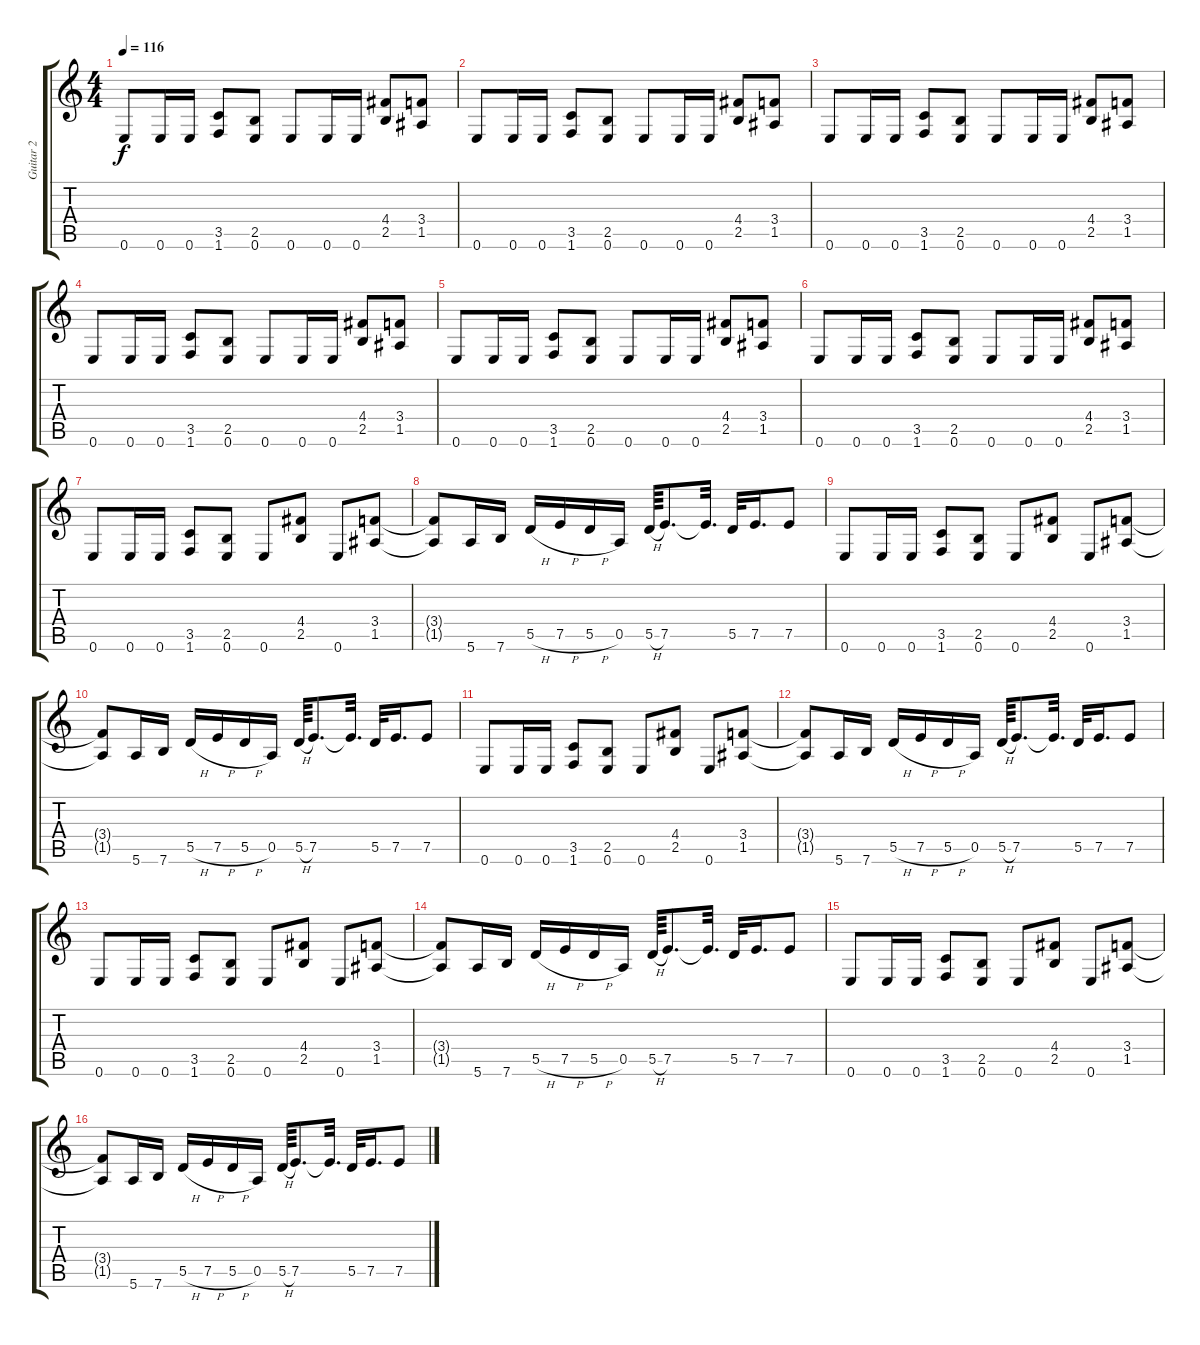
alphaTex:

\track ("Guitar 2" "Guitar 2") {instrument distortionguitar}
\staff {score tabs}
\tuning (E4 B3 G3 D3 A2 E2) {hide}
\ts (4 4)
\tempo 116
\clef g2
\ks c
0.6.8{dy f} 0.6.16 0.6.16 (3.5 1.6).8 (2.5 0.6).8 0.6.8 0.6.16 0.6.16 (4.4 2.5).8 (3.4 1.5).8 |
0.6.8 0.6.16 0.6.16 (3.5 1.6).8 (2.5 0.6).8 0.6.8 0.6.16 0.6.16 (4.4 2.5).8 (3.4 1.5).8 |
0.6.8 0.6.16 0.6.16 (3.5 1.6).8 (2.5 0.6).8 0.6.8 0.6.16 0.6.16 (4.4 2.5).8 (3.4 1.5).8 |
0.6.8 0.6.16 0.6.16 (3.5 1.6).8 (2.5 0.6).8 0.6.8 0.6.16 0.6.16 (4.4 2.5).8 (3.4 1.5).8 |
0.6.8 0.6.16 0.6.16 (3.5 1.6).8 (2.5 0.6).8 0.6.8 0.6.16 0.6.16 (4.4 2.5).8 (3.4 1.5).8 |
0.6.8 0.6.16 0.6.16 (3.5 1.6).8 (2.5 0.6).8 0.6.8 0.6.16 0.6.16 (4.4 2.5).8 (3.4 1.5).8 |
0.6.8 0.6.16 0.6.16 (3.5 1.6).8 (2.5 0.6).8 0.6.8 (4.4 2.5).8 0.6.8 (3.4 1.5).8 |
(3.4{t} 1.5{t}).8 5.6.16 7.6.16 5.5{h}.16 7.5{h}.16 5.5{h}.16 0.5.16 5.5{h}.64 7.5.8{d} 7.5{t}.32{d} 5.5.32 7.5.16{d} 7.5.8 |
0.6.8 0.6.16 0.6.16 (3.5 1.6).8 (2.5 0.6).8 0.6.8 (4.4 2.5).8 0.6.8 (3.4 1.5).8 |
(3.4{t} 1.5{t}).8 5.6.16 7.6.16 5.5{h}.16 7.5{h}.16 5.5{h}.16 0.5.16 5.5{h}.64 7.5.8{d} 7.5{t}.32{d} 5.5.32 7.5.16{d} 7.5.8 |
0.6.8 0.6.16 0.6.16 (3.5 1.6).8 (2.5 0.6).8 0.6.8 (4.4 2.5).8 0.6.8 (3.4 1.5).8 |
(3.4{t} 1.5{t}).8 5.6.16 7.6.16 5.5{h}.16 7.5{h}.16 5.5{h}.16 0.5.16 5.5{h}.64 7.5.8{d} 7.5{t}.32{d} 5.5.32 7.5.16{d} 7.5.8 |
0.6.8 0.6.16 0.6.16 (3.5 1.6).8 (2.5 0.6).8 0.6.8 (4.4 2.5).8 0.6.8 (3.4 1.5).8 |
(3.4{t} 1.5{t}).8 5.6.16 7.6.16 5.5{h}.16 7.5{h}.16 5.5{h}.16 0.5.16 5.5{h}.64 7.5.8{d} 7.5{t}.32{d} 5.5.32 7.5.16{d} 7.5.8 |
0.6.8 0.6.16 0.6.16 (3.5 1.6).8 (2.5 0.6).8 0.6.8 (4.4 2.5).8 0.6.8 (3.4 1.5).8 |
(3.4{t} 1.5{t}).8 5.6.16 7.6.16 5.5{h}.16 7.5{h}.16 5.5{h}.16 0.5.16 5.5{h}.64 7.5.8{d} 7.5{t}.32{d} 5.5.32 7.5.16{d} 7.5.8
